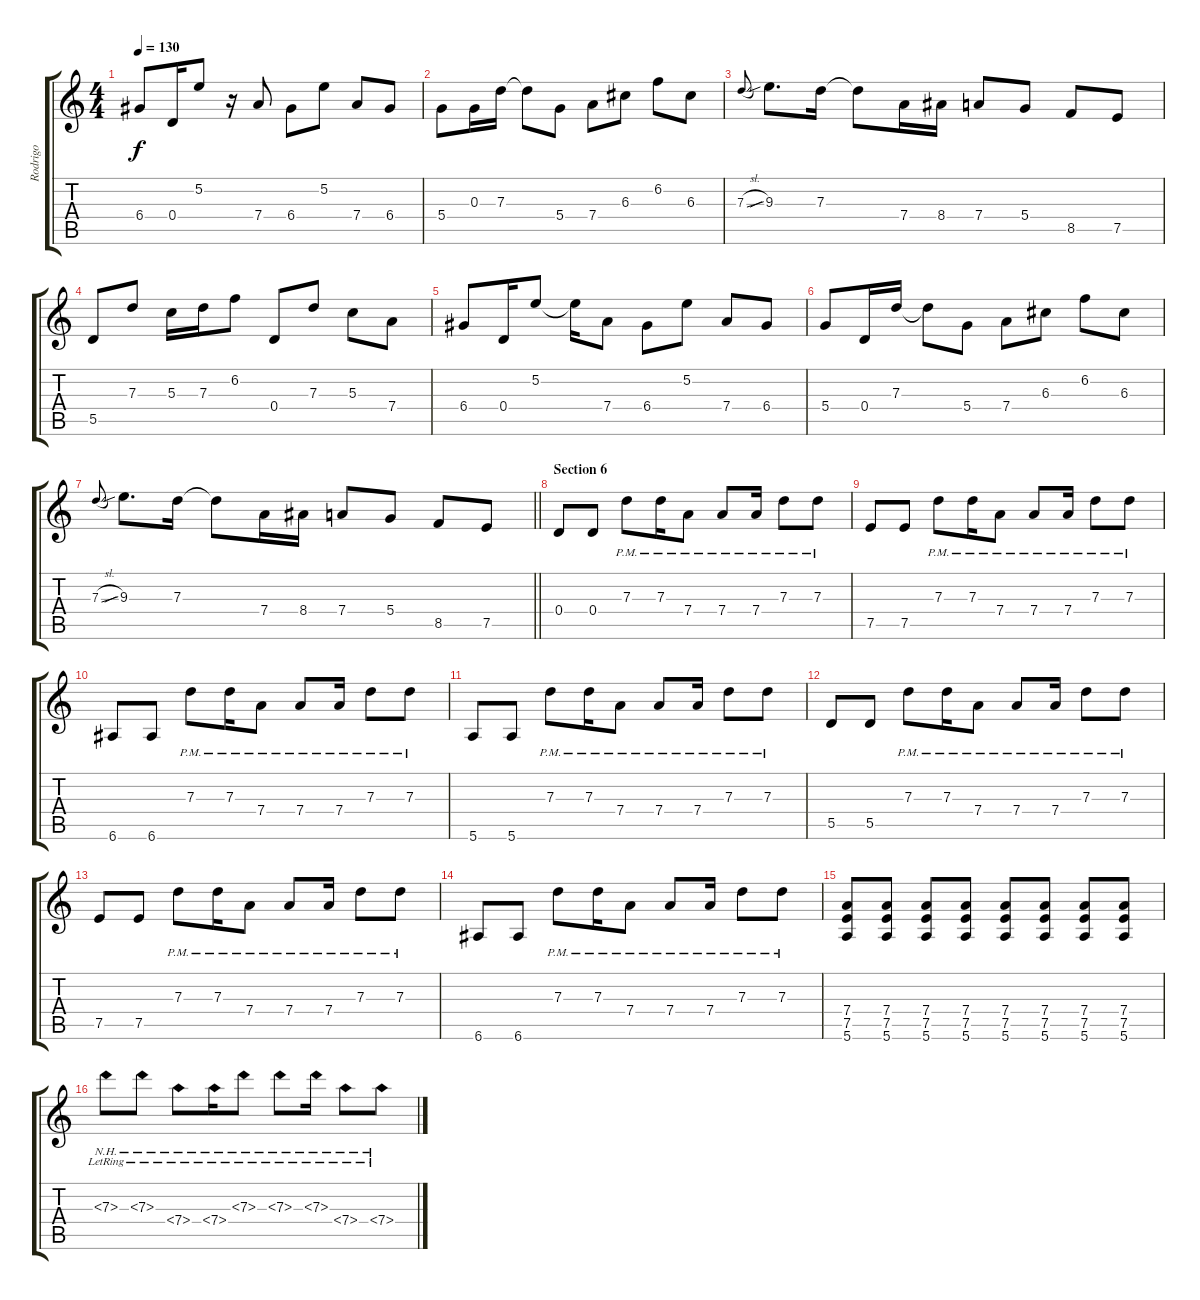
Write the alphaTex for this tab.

\track ("Rodrigo" "Rodrigo") {instrument acousticguitarnylon}
\staff {score tabs}
\tuning (E4 B3 G3 D3 A2 E2) {hide}
\ts (4 4)
\tempo 130
\clef g2
\ks c
6.4.8{dy f} 0.4.16 5.2.8 r.16 7.4.8 6.4.8 5.2.8 7.4.8 6.4.8 |
5.4.8 0.3.16 7.3.16 7.3{t}.8 5.4.8 7.4.8 6.3.8 6.2.8 6.3.8 |
7.3{sl}.8{gr onbeat} 9.3{sib}.8{d} 7.3.16 7.3{t}.8 7.4.16 8.4.16 7.4.8 5.4.8 8.5.8 7.5.8 |
5.5.8 7.3.8 5.3.16 7.3.16 6.2.8 0.4.8 7.3.8 5.3.8 7.4.8 |
6.4.8 0.4.16 5.2.8 5.2{t}.16 7.4.8 6.4.8 5.2.8 7.4.8 6.4.8 |
5.4.8 0.4.16 7.3.16 7.3{t}.8 5.4.8 7.4.8 6.3.8 6.2.8 6.3.8 |
\barLineRight lightlight
7.3{sl}.8{gr onbeat} 9.3{sib}.8{d} 7.3.16 7.3{t}.8 7.4.16 8.4.16 7.4.8 5.4.8 8.5.8 7.5.8 |
\section ("" "Section 6")
0.4.8 0.4.8 7.3{pm}.8 7.3{pm}.16 7.4{pm}.8 7.4{pm}.8 7.4{pm}.16 7.3{pm}.8 7.3{pm}.8 |
7.5.8 7.5.8 7.3{pm}.8 7.3{pm}.16 7.4{pm}.8 7.4{pm}.8 7.4{pm}.16 7.3{pm}.8 7.3{pm}.8 |
6.6.8 6.6.8 7.3{pm}.8 7.3{pm}.16 7.4{pm}.8 7.4{pm}.8 7.4{pm}.16 7.3{pm}.8 7.3{pm}.8 |
5.6.8 5.6.8 7.3{pm}.8 7.3{pm}.16 7.4{pm}.8 7.4{pm}.8 7.4{pm}.16 7.3{pm}.8 7.3{pm}.8 |
5.5.8 5.5.8 7.3{pm}.8 7.3{pm}.16 7.4{pm}.8 7.4{pm}.8 7.4{pm}.16 7.3{pm}.8 7.3{pm}.8 |
7.5.8 7.5.8 7.3{pm}.8 7.3{pm}.16 7.4{pm}.8 7.4{pm}.8 7.4{pm}.16 7.3{pm}.8 7.3{pm}.8 |
6.6.8 6.6.8 7.3{pm}.8 7.3{pm}.16 7.4{pm}.8 7.4{pm}.8 7.4{pm}.16 7.3{pm}.8 7.3{pm}.8 |
(7.4 7.5 5.6).8 (7.4 7.5 5.6).8 (7.4 7.5 5.6).8 (7.4 7.5 5.6).8 (7.4 7.5 5.6).8 (7.4 7.5 5.6).8 (7.4 7.5 5.6).8 (7.4 7.5 5.6).8 |
7.3{nh lr}.8 7.3{nh lr}.8 7.4{nh lr}.8 7.4{nh lr}.16 7.3{nh lr}.8 7.3{nh lr}.8 7.3{nh lr}.16 7.4{nh lr}.8 7.4{nh lr}.8
